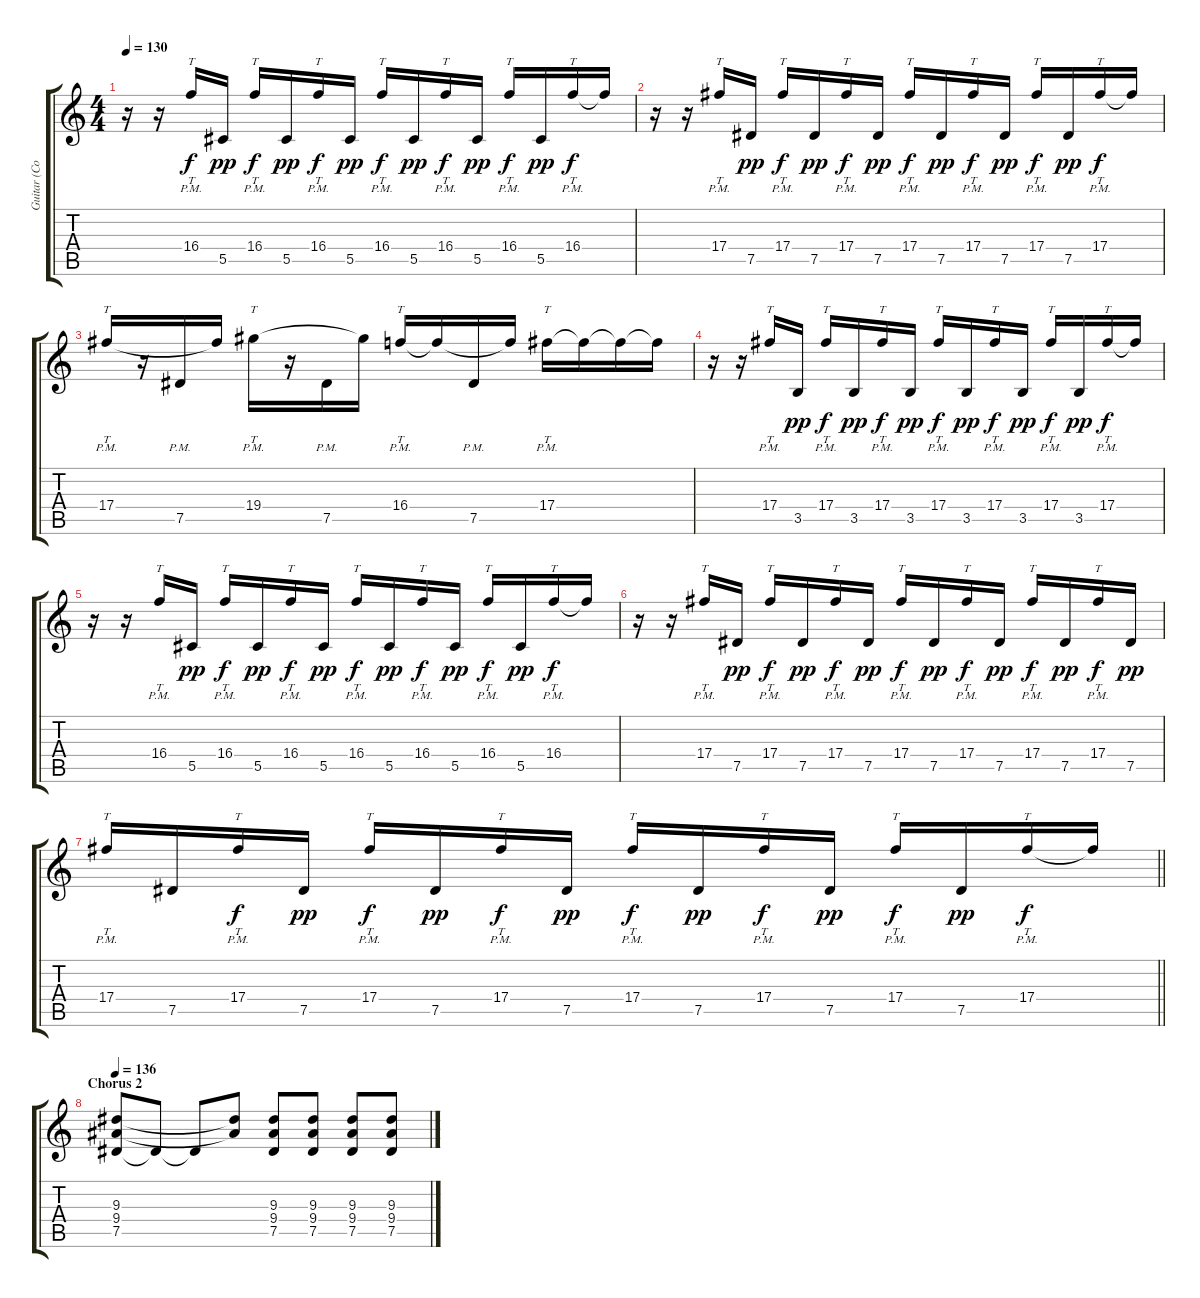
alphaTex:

\track ("Guitar (Corry)" "Guitar (Co") {instrument distortionguitar}
\staff {score tabs}
\tuning (Eb4 Bb3 Gb3 Db3 Ab2 Db2) {hide}
\ts (4 4)
\tempo 130
\clef g2
\ks c
r.16{dy f} r.16 16.4{pm}.16{tt} 5.5.16{dy pp} 16.4{pm}.16{tt dy f} 5.5.16{dy pp} 16.4{pm}.16{tt dy f} 5.5.16{dy pp} 16.4{pm}.16{tt dy f} 5.5.16{dy pp} 16.4{pm}.16{tt dy f} 5.5.16{dy pp} 16.4{pm}.16{tt dy f} 5.5.16{dy pp} 16.4{pm}.16{tt dy f} 16.4{t}.16 |
r.16 r.16 17.4{pm}.16{tt} 7.5.16{dy pp} 17.4{pm}.16{tt dy f} 7.5.16{dy pp} 17.4{pm}.16{tt dy f} 7.5.16{dy pp} 17.4{pm}.16{tt dy f} 7.5.16{dy pp} 17.4{pm}.16{tt dy f} 7.5.16{dy pp} 17.4{pm}.16{tt dy f} 7.5.16{dy pp} 17.4{pm}.16{tt dy f} 17.4{t}.16 |
17.4{pm}.16{tt} r.16 7.5{pm}.16 17.4{t}.16 19.4{pm}.16{tt} r.16 7.5{pm}.16 19.4{t}.16 16.4{pm}.16{tt} 16.4{t}.16 7.5{pm}.16 16.4{t}.16 17.4{pm}.16{tt} 17.4{t}.16 17.4{t}.16 17.4{t}.16 |
r.16 r.16 17.4{pm}.16{tt} 3.5.16{dy pp} 17.4{pm}.16{tt dy f} 3.5.16{dy pp} 17.4{pm}.16{tt dy f} 3.5.16{dy pp} 17.4{pm}.16{tt dy f} 3.5.16{dy pp} 17.4{pm}.16{tt dy f} 3.5.16{dy pp} 17.4{pm}.16{tt dy f} 3.5.16{dy pp} 17.4{pm}.16{tt dy f} 17.4{t}.16 |
r.16 r.16 16.4{pm}.16{tt} 5.5.16{dy pp} 16.4{pm}.16{tt dy f} 5.5.16{dy pp} 16.4{pm}.16{tt dy f} 5.5.16{dy pp} 16.4{pm}.16{tt dy f} 5.5.16{dy pp} 16.4{pm}.16{tt dy f} 5.5.16{dy pp} 16.4{pm}.16{tt dy f} 5.5.16{dy pp} 16.4{pm}.16{tt dy f} 16.4{t}.16 |
r.16 r.16 17.4{pm}.16{tt} 7.5.16{dy pp} 17.4{pm}.16{tt dy f} 7.5.16{dy pp} 17.4{pm}.16{tt dy f} 7.5.16{dy pp} 17.4{pm}.16{tt dy f} 7.5.16{dy pp} 17.4{pm}.16{tt dy f} 7.5.16{dy pp} 17.4{pm}.16{tt dy f} 7.5.16{dy pp} 17.4{pm}.16{tt dy f} 7.5.16{dy pp} |
\barLineRight lightlight
17.4{pm}.16{tt} 7.5.16 17.4{pm}.16{tt dy f} 7.5.16{dy pp} 17.4{pm}.16{tt dy f} 7.5.16{dy pp} 17.4{pm}.16{tt dy f} 7.5.16{dy pp} 17.4{pm}.16{tt dy f} 7.5.16{dy pp} 17.4{pm}.16{tt dy f} 7.5.16{dy pp} 17.4{pm}.16{tt dy f} 7.5.16{dy pp} 17.4{pm}.16{tt dy f} 17.4{t}.16 |
\section ("" "Chorus 2")
\tempo 136
(9.3 9.4 7.5).8{instrument distortionguitar} 7.5{t}.8 7.5{t}.8 (9.3{t} 9.4{t}).8 (9.3 9.4 7.5).8 (9.3 9.4 7.5).8 (9.3 9.4 7.5).8 (9.3 9.4 7.5).8
